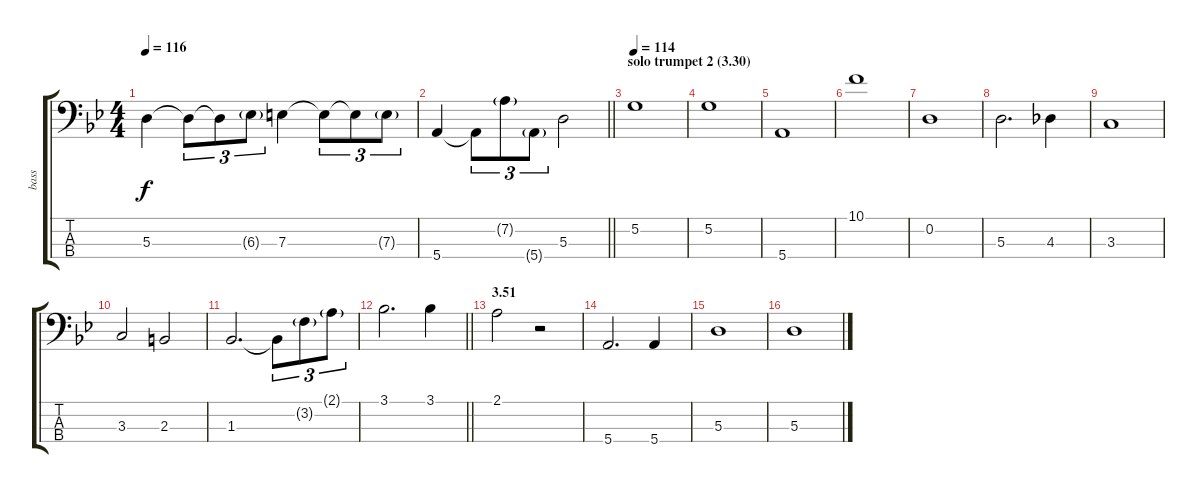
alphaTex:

\track ("bass" "bass") {instrument acousticbass}
\staff {score tabs}
\tuning (G2 D2 A1 E1) {hide}
\ts (4 4)
\tempo 116
\clef f4
\ks bb
5.3.4{dy f} 5.3{t}.8{tu (3 2)} 5.3{t}.8{tu (3 2)} 6.3{g}.8{tu (3 2)} 7.3.4 7.3{t}.8{tu (3 2)} 7.3{t}.8{tu (3 2)} 7.3{g}.8{tu (3 2)} |
\barLineRight lightlight
5.4.4 5.4{t}.8{tu (3 2)} 7.2{g}.8{tu (3 2)} 5.4{g}.8{tu (3 2)} 5.3.2 |
\section ("" "solo trumpet 2 (3.30)")
\tempo 114
5.2.1 |
5.2.1 |
5.4.1 |
10.1.1 |
0.2.1 |
5.3.2{d} 4.3.4 |
3.3.1 |
3.3.2 2.3.2 |
1.3.2{d} 1.3{t}.8{tu (3 2)} 3.2{g}.8{tu (3 2)} 2.1{g}.8{tu (3 2)} |
\barLineRight lightlight
3.1.2{d} 3.1.4 |
\section ("" "3.51")
2.1.2 r.2 |
5.4.2{d} 5.4.4 |
5.3.1 |
5.3.1
